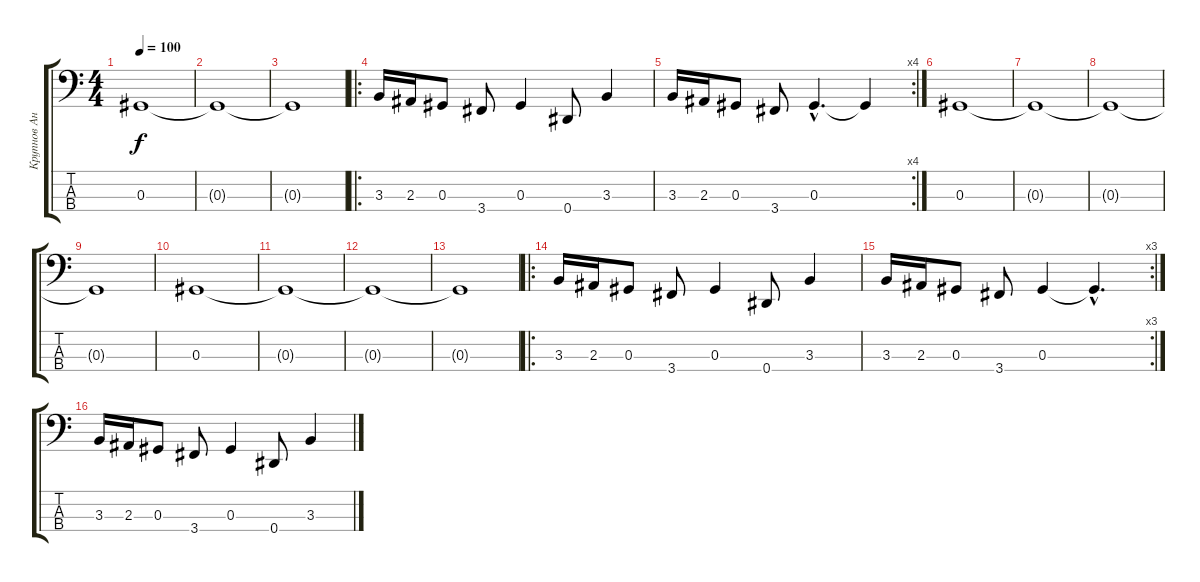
\track ("Крупнов Анатолий" "Крупнов Ан") {instrument electricbassfinger}
\staff {score tabs}
\tuning (Gb2 Db2 Ab1 Eb1) {hide}
\ts (4 4)
\tempo 100
\clef f4
\ks c
0.3{t}.1{dy f} |
0.3{t}.1 |
0.3{t}.1 |
\ro
3.3.16 2.3.16 0.3.8 3.4.8 0.3.4 0.4.8 3.3.4 |
\rc 4
3.3.16 2.3.16 0.3.8 3.4.8 0.3{hac}.4{d} 0.3{t}.4 |
0.3.1 |
0.3{t}.1 |
0.3{t}.1 |
0.3{t}.1 |
0.3.1 |
0.3{t}.1 |
0.3{t}.1 |
0.3{t}.1 |
\ro
3.3.16 2.3.16 0.3.8 3.4.8 0.3.4 0.4.8 3.3.4 |
\rc 3
3.3.16 2.3.16 0.3.8 3.4.8 0.3.4 0.3{hac t}.4{d} |
3.3.16 2.3.16 0.3.8 3.4.8 0.3.4 0.4.8 3.3.4
